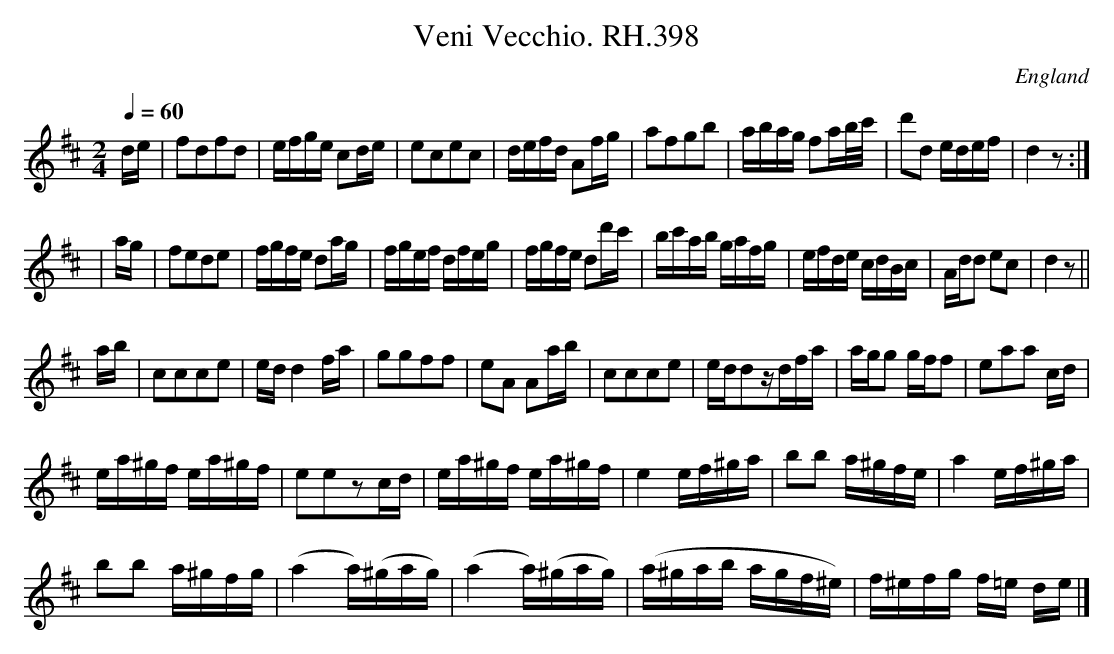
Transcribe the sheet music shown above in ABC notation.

X:1
T:Veni Vecchio. RH.398
O:England
M:2/4
L:1/16
Q:1/4=60
K:D major
de|f2d2f2d2|efge c2de|e2c2e2c2|defd A2fg|\
a2f2g2b2|abag f2ab/c'/|d'2d2 edef|d4z2:|!
|ag|f2e2d2e2|fgfe d2ag|fgef dfeg|fgfe d2d'c'|\
bc'ab gafg|efde cdBc|Add2 e2c2|d4z2||!
ab|c2c2c2e2|edd4fa|g2g2f2f2|e2A2 A2ab|\
c2c2c2e2|edd2zdfa|agg2 gff2|e2a2a2 cd|!
ea^gf ea^gf|e2e2z2cd|ea^gf ea^gf|e4ef^ga|\
b2b2 a^gfe|a4ef^ga|!
b2b2 a^gfg|(a4a)(^gag)|\
(a4a)(^gag)|(a^gab agf^e)|f^efg f=e de|]
